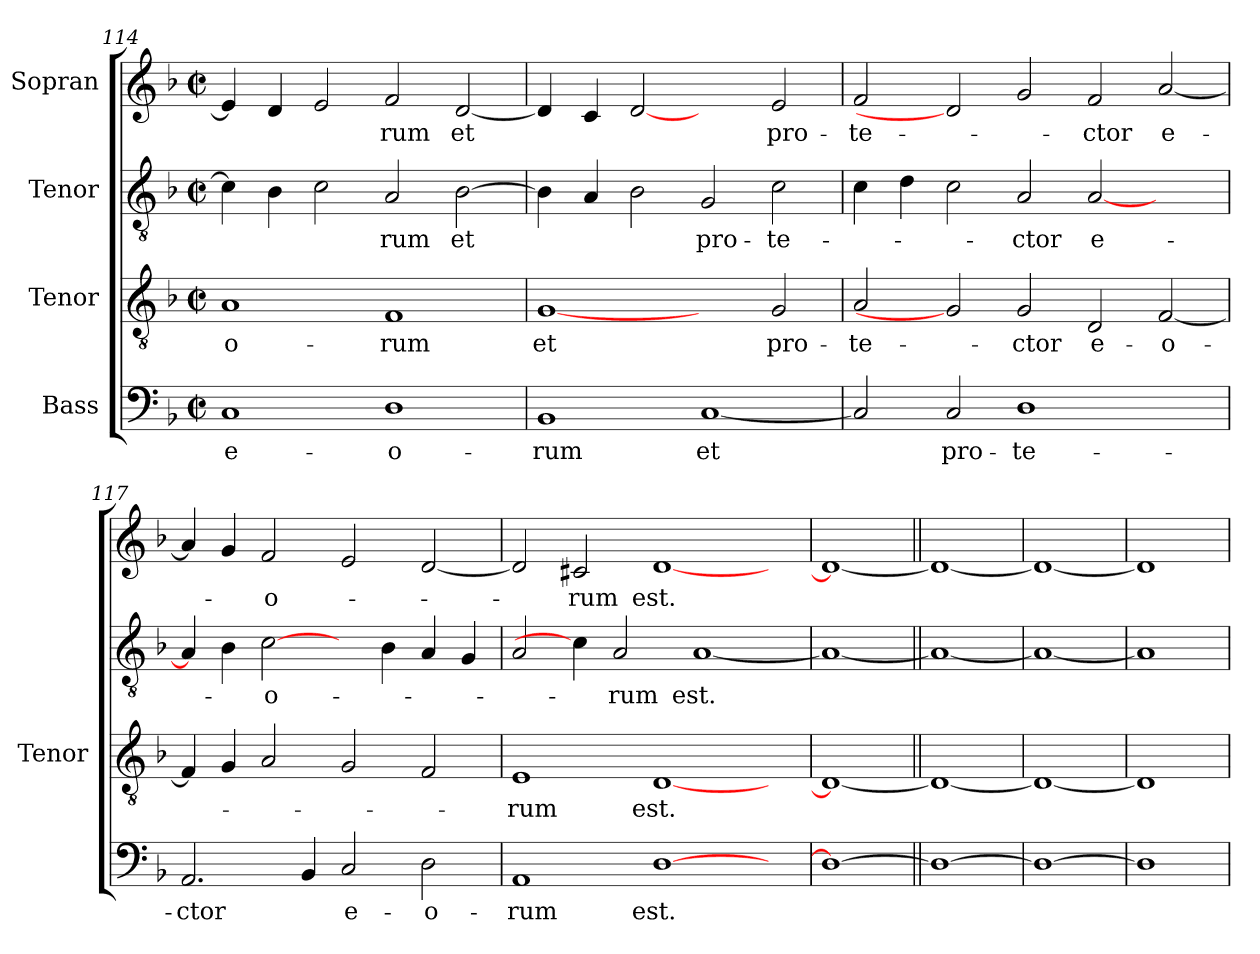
**kern	**text	**kern	**text	**kern	**text	**kern	**text
*part4	*part4	*part3	*part3	*part2	*part2	*part1	*part1
*staff4	*staff4	*staff3	*staff3	*staff2	*staff2	*staff1	*staff1
*I"Bass	*	*I"Tenor	*	*I"Tenor	*	*I"Sopran	*
*	*	*I'Tenor	*	*	*	*	*
*clefF4	*	*clefGv2	*	*clefGv2	*	*clefG2	*
*	*	*ITrd7c12	*	*ITrd7c12	*	*	*
*k[b-]	*	*k[b-]	*	*k[b-]	*	*k[b-]	*
*F:	*	*F:	*	*F:	*	*F:	*
*M2/2	*	*M2/2	*	*M2/2	*	*M2/2	*
*met(c|)	*	*met(c|)	*	*met(c|)	*	*met(c|)	*
=114	=114	=114	=114	=114	=114	=114	=114
!	!LO:LY:b:color=#000000	!	!	!	!	!	!
!	!	!	!LO:LY:b:color=#000000	!	!	!	!
1Ci	e-	1AAi	-o-	4Ci\]	.	4ei/]	.
.	.	.	.	4BB-i\	.	4di/	.
.	.	.	.	2Ci\	.	2ei/	.
!	!LO:LY:b:color=#000000	!	!	!	!	!	!
!	!	!	!LO:LY:b:color=#000000	!	!	!	!
!	!	!	!	!	!LO:LY:b:color=#000000	!	!
!	!	!	!	!	!	!	!LO:LY:b:color=#000000
1Di	-o-	1FFi	-rum	2AAi/	-rum	2fi/	-rum
!	!	!	!	!	!LO:LY:b:color=#000000	!	!
!	!	!	!	!	!	!	!LO:LY:b:color=#000000
.	.	.	.	[>2BB-i\	et	[<2di/	et
=115	=115	=115	=115	=115	=115	=115	=115
!	!LO:LY:b:color=#000000	!	!	!	!	!	!
!	!	!	!LO:LY:b:color=#000000	!	!	!	!
1BB-i	-rum	[1GGi	et	4BB-i\]	.	4di/]	.
.	.	.	.	4AAi/	.	4ci/	.
.	.	.	.	2BB-i\	.	[2di	.
!	!LO:LY:b:color=#000000	!	!	!	!	!	!
!	!	!	!	!	!LO:LY:b:color=#000000	!	!
[<1Ci	et	2ryy	.	2GGi/	pro-	2ryy	.
!	!	!	!LO:LY:b:color=#000000	!	!	!	!
!	!	!	!	!	!LO:LY:b:color=#000000	!	!
!	!	!	!	!	!	!	!LO:LY:b:color=#000000
.	.	2GGi/	pro-	2Ci\	-te-	2ei/	pro-
=116	=116	=116	=116	=116	=116	=116	=116
!	!	!	!LO:LY:b:color=#000000	!	!	!	!
!	!	!	!	!	!	!	!LO:LY:b:color=#000000
2Ci/]	.	2AAi/	-te-	4Ci\	.	2fi/	-te-
.	.	.	.	4Di\	.	.	.
!	!LO:LY:b:color=#000000	!	!	!	!	!	!
2Ci/	pro-	2GGi]	.	2Ci\	.	2di]	.
!	!LO:LY:b:color=#000000	!	!	!	!	!	!
!	!	!	!LO:LY:b:color=#000000	!	!	!	!
!	!	!	!	!	!LO:LY:b:color=#000000	!	!
1Di	-te-	2GGi/	-ctor	2AAi/	-ctor	2gi/	.
!	!	!	!LO:LY:b:color=#000000	!	!	!	!
!	!	!	!	!	!LO:LY:b:color=#000000	!	!
!	!	!	!	!	!	!	!LO:LY:b:color=#000000
.	.	2DDi/	e-	[<2AAi/	e-	2fi/	-ctor
!	!	!	!LO:LY:b:color=#000000	!	!	!	!
!	!	!	!	!	!	!	!LO:LY:b:color=#000000
2ryy	.	[<2FFi/	-o-	2ryy	.	[<2ai/	e-
=117	=117	=117	=117	=117	=117	=117	=117
!	!LO:LY:b:color=#000000	!	!	!	!	!	!
2.AAi/	-ctor	4FFi/]	.	4AAi/]	.	4ai/]	.
.	.	4GGi/	.	4BB-i\	.	4gi/	.
!	!	!	!	!	!LO:LY:b:color=#000000	!	!
!	!	!	!	!	!	!	!LO:LY:b:color=#000000
.	.	2AAi/	.	[2Ci\	-o-	2fi/	-o-
4BB-i/	.	.	.	.	.	.	.
!	!LO:LY:b:color=#000000	!	!	!	!	!	!
2Ci/	e-	2GGi/	.	4ryy	.	2ei/	.
.	.	.	.	4BB-i\	.	.	.
!	!LO:LY:b:color=#000000	!	!	!	!	!	!
2Di\	-o-	2FFi/	.	4AAi/	.	[<2di/	.
.	.	.	.	4GGi/	.	.	.
=118	=118	=118	=118	=118	=118	=118	=118
!	!LO:LY:b:color=#000000	!	!	!	!	!	!
!	!	!	!LO:LY:b:color=#000000	!	!	!	!
1AAi	-rum	1EEi	-rum	2AAi/	.	2di/]	.
!	!	!	!	!	!	!	!LO:LY:b:color=#000000
.	.	.	.	4Ci\]	.	2c#Xi/	-rum
!	!	!	!	!	!LO:LY:b:color=#000000	!	!
.	.	.	.	2AAi/	-rum	.	.
!	!LO:LY:b:color=#000000	!	!	!	!	!	!
!	!	!	!LO:LY:b:color=#000000	!	!	!	!
!	!	!	!	!	!	!	!LO:LY:b:color=#000000
[>1Di	est.	[<1DDi	est.	.	.	[<1di	est.
!	!	!	!	!	!LO:LY:b:color=#000000	!	!
.	.	.	.	[<1AAi	est.	.	.
4ryy	.	4ryy	.	.	.	4ryy	.
=119	=119	=119	=119	=119	=119	=119	=119
1Di_>	.	1DDi_<	.	1AAi_<	.	1di_<	.
=120||	=120||	=120||	=120||	=120||	=120||	=120||	=120||
1Di_	.	1DDi_	.	1AAi_	.	1di_	.
=121	=121	=121	=121	=121	=121	=121	=121
1Di_	.	1DDi_	.	1AAi_	.	1di_	.
=122	=122	=122	=122	=122	=122	=122	=122
1Di]	.	1DDi]	.	1AAi]	.	1di]	.
=	=	=	=	=	=	=	=
*-	*-	*-	*-	*-	*-	*-	*-
